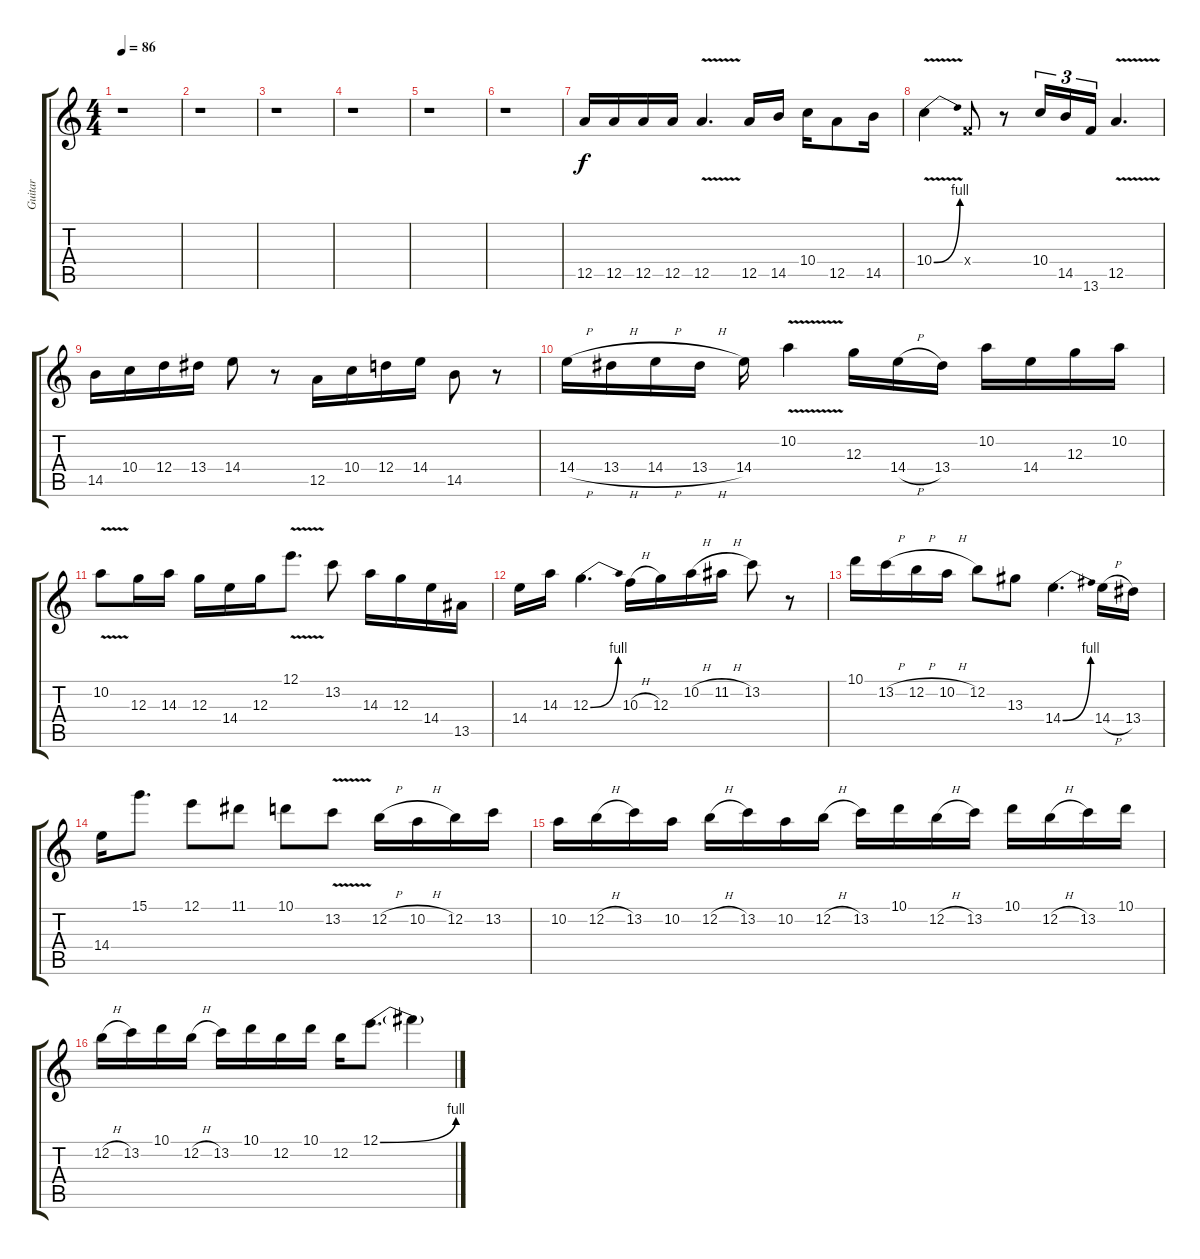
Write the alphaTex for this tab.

\track ("Guitar" "Guitar") {instrument distortionguitar}
\staff {score tabs}
\tuning (E4 B3 G3 D3 A2 E2) {hide}
\ts (4 4)
\tempo 86
\clef g2
\ks c
r.1{dy f} |
r.1 |
r.1 |
r.1 |
r.1 |
r.1 |
12.5.16 12.5.16 12.5.16 12.5.16 12.5{v}.4{d} 12.5.16 14.5.16 10.4.16 12.5.8 14.5.16 |
10.4{be (bend 0 0 60 4) v}.4 3.4{x}.8 r.8 10.4.16{tu (3 2)} 14.5.16{tu (3 2)} 13.6.16{tu (3 2)} 12.5{v}.4{d} |
14.5.16 10.4.16 12.4.16 13.4.16 14.4.8 r.8 12.5.16 10.4.16 12.4.16 14.4.16 14.5.8 r.8 |
14.4{h}.16 13.4{h}.16 14.4{h}.16 13.4{h}.16 14.4.16 10.2{v}.4 12.3.16 14.4{h}.16 13.4.16 10.2.16 14.4.16 12.3.16 10.2.16 |
10.2{v}.8 12.3.16 14.3.16 12.3.16 14.4.16 12.3.16 12.1{v}.8{d} 13.2.8 14.3.16 12.3.16 14.4.16 13.5.16 |
14.4.16 14.3.16 12.3{be (bend 0 0 60 4)}.4{d} 10.3{h}.16 12.3.16 10.2{h}.16 11.2{h}.16 13.2.8 r.8 |
10.1.16 13.2{h}.16 12.2{h}.16 10.2{h}.16 12.2.8 13.3.8 14.4{be (bend 0 0 60 4)}.4{d} 14.4{h}.16 13.4.16 |
14.4.16 15.1.8{d} 12.1.8 11.1.8 10.1.8 13.2{v}.8 12.2{h}.16 10.2{h}.16 12.2.16 13.2.16 |
10.2.16 12.2{h}.16 13.2.16 10.2.16 12.2{h}.16 13.2.16 10.2.16 12.2{h}.16 13.2.16 10.1.16 12.2{h}.16 13.2.16 10.1.16 12.2{h}.16 13.2.16 10.1.16 |
12.2{h}.16 13.2.16 10.1.16 12.2{h}.16 13.2.16 10.1.16 12.2.16 10.1.16 12.2.16 12.1{be (bend 0 0 60 4)}.8{d} 12.1{t}.4
